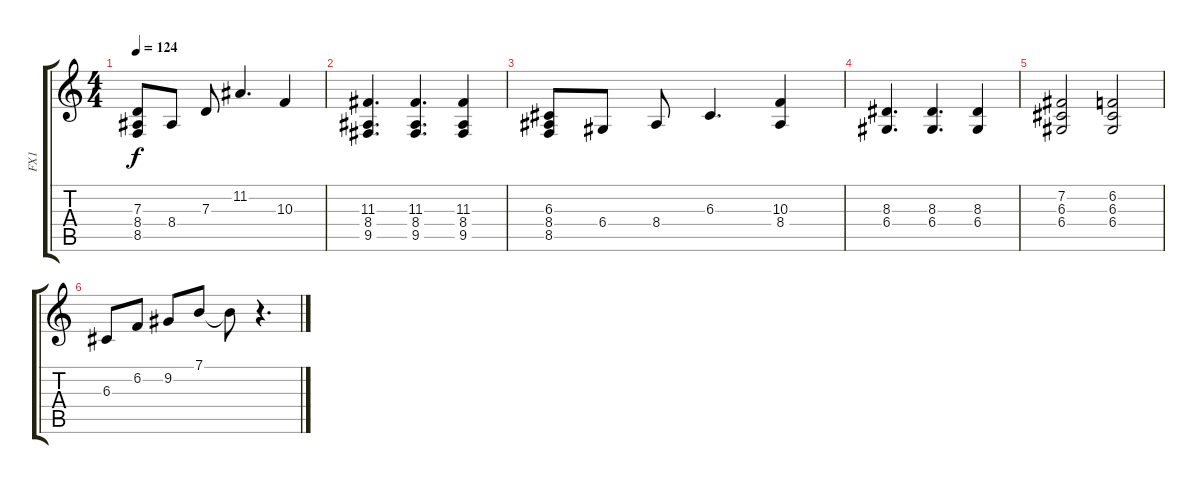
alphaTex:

\track ("FX1" "FX1") {instrument brightacousticpiano}
\staff {score tabs}
\tuning (E4 B3 G3 D3 A2 E2) {hide}
\ts (4 4)
\tempo 124
\clef g2
\ks c
(7.3 8.4 8.5).8{dy f} 8.4.8 7.3.8 11.2.4{d} 10.3.4 |
(11.3 8.4 9.5).4{d} (11.3 8.4 9.5).4{d} (11.3 8.4 9.5).4 |
(6.3 8.4 8.5).8 6.4.8 8.4.8 6.3.4{d} (10.3 8.4).4 |
(8.3 6.4).4{d} (8.3 6.4).4{d} (8.3 6.4).4 |
(7.2 6.3 6.4).2 (6.2 6.3 6.4).2 |
6.3.8 6.2.8 9.2.8 7.1.8 7.1{t}.8 r.4{d}
